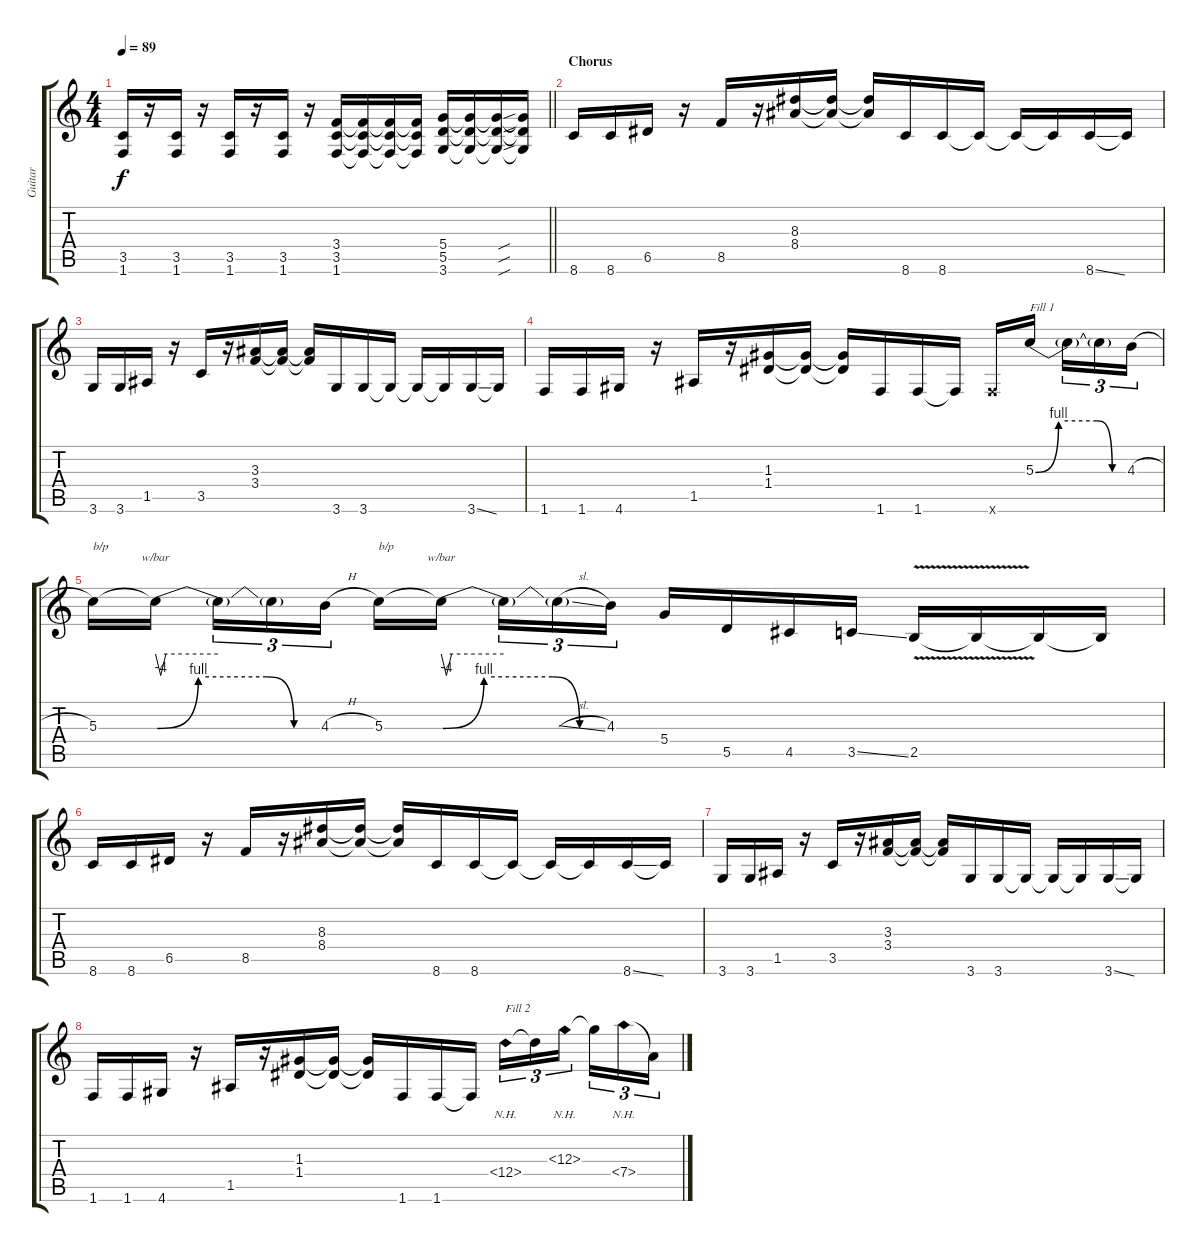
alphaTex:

\track ("Guitar" "Guitar") {instrument overdrivenguitar}
\staff {score tabs}
\tuning (E4 B3 G3 D3 A2 E2) {hide}
\ts (4 4)
\tempo 89
\clef g2
\barLineRight lightlight
\ks c
(3.5 1.6).16{dy f} r.16 (3.5 1.6).16 r.16 (3.5 1.6).16 r.16 (3.5 1.6).16 r.16 (3.4 3.5 1.6).16 (3.4{t} 3.5{t} 1.6{t}).16 (3.4{t} 3.5{t} 1.6{t}).16 (3.4{t} 3.5{t} 1.6{t}).16 (5.4 5.5 3.6).16 (5.4{t} 5.5{t} 3.6{t}).16 (5.4{sou t} 5.5{sou t} 3.6{sou t}).16 (5.4{t} 5.5{t} 3.6{t}).16 |
\section ("" "Chorus")
8.6.16 8.6.16 6.5.16 r.16 8.5.16 r.16 (8.3 8.4).16 (8.3{t} 8.4{t}).16 (8.3{t} 8.4{t}).16 8.6.16 8.6.16 8.6{t}.16 8.6{t}.16 8.6{t}.16 8.6{ss}.16 8.6{t}.16 |
3.6.16 3.6.16 1.5.16 r.16 3.5.16 r.16 (3.3 3.4).16 (3.3{t} 3.4{t}).16 (3.3{t} 3.4{t}).16 3.6.16 3.6.16 3.6{t}.16 3.6{t}.16 3.6{t}.16 3.6{ss}.16 3.6{t}.16 |
1.6.16 1.6.16 4.6.16 r.16 1.5.16 r.16 (1.3 1.4).16 (1.3{t} 1.4{t}).16 (1.3{t} 1.4{t}).16 1.6.16 1.6.16 1.6{t}.16 1.6{x}.16 5.3{be (custom 0 0 15 4 40 4 50 0 60 0)}.16{txt "Fill 1" beam splitsecondary} 5.3{t}.16{tu (3 2)} 5.3{t}.16{tu (3 2)} 4.3{h}.16{tu (3 2)} |
5.3.16{txt "b/p"} 5.3{be (custom 0 0 15 4 40 4 50 0 60 0) t}.16{tbe (custom default 0 0 5 -16 10 0 60 0) beam splitsecondary} 5.3{t}.16{tu (3 2)} 5.3{t}.16{tu (3 2)} 4.3{h}.16{tu (3 2)} 5.3.16{txt "b/p"} 5.3{be (custom 0 0 15 4 40 4 50 0 60 0) t}.16{tbe (custom default 0 0 5 -16 10 0 60 0) beam splitsecondary} 5.3{t}.16{tu (3 2)} 5.3{sl t}.16{tu (3 2)} 4.3.16{tu (3 2)} 5.4.16 5.5.16 4.5.16 3.5{ss}.16 2.5{v}.16 2.5{t}.16 2.5{t}.16 2.5{t}.16 |
8.6.16 8.6.16 6.5.16 r.16 8.5.16 r.16 (8.3 8.4).16 (8.3{t} 8.4{t}).16 (8.3{t} 8.4{t}).16 8.6.16 8.6.16 8.6{t}.16 8.6{t}.16 8.6{t}.16 8.6{ss}.16 8.6{t}.16 |
3.6.16 3.6.16 1.5.16 r.16 3.5.16 r.16 (3.3 3.4).16 (3.3{t} 3.4{t}).16 (3.3{t} 3.4{t}).16 3.6.16 3.6.16 3.6{t}.16 3.6{t}.16 3.6{t}.16 3.6{ss}.16 3.6{t}.16 |
1.6.16 1.6.16 4.6.16 r.16 1.5.16 r.16 (1.3 1.4).16 (1.3{t} 1.4{t}).16 (1.3{t} 1.4{t}).16 1.6.16 1.6.16 1.6{t}.16 12.4{nh}.16{tu (3 2) txt "Fill 2"} 12.4{t}.16{tu (3 2)} 12.3{nh}.16{tu (3 2) beam splitsecondary} 12.3{t}.16{tu (3 2)} 7.4{nh}.16{tu (3 2)} 7.4{t}.16{tu (3 2)}
